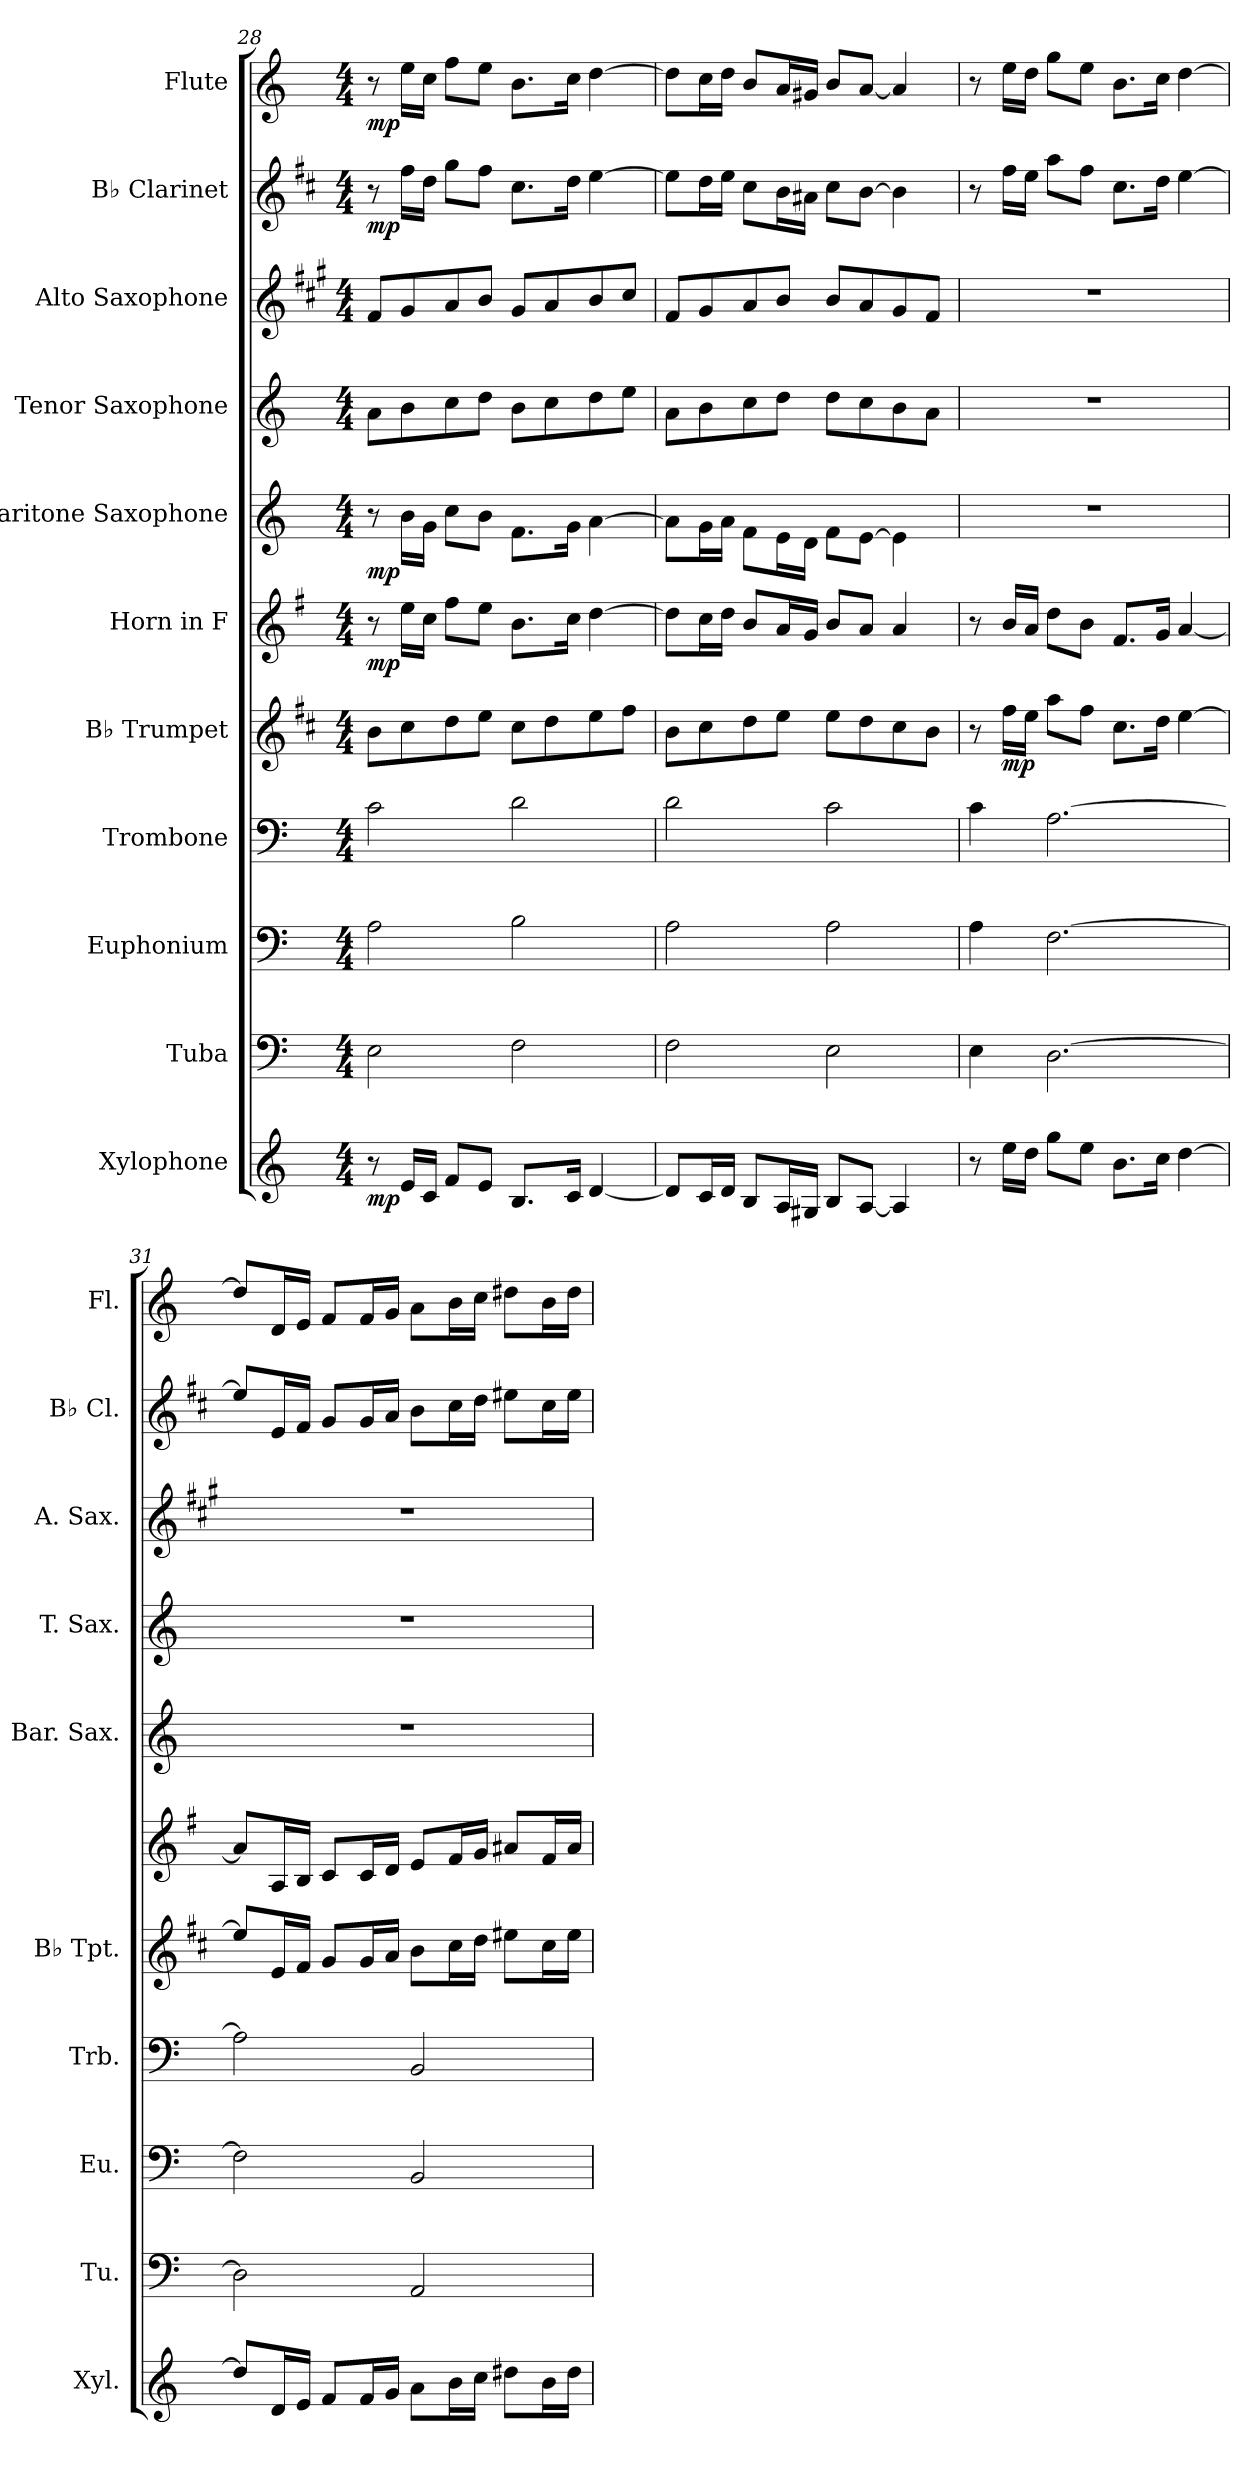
**kern	**dynam	**kern	**kern	**kern	**kern	**dynam	**kern	**dynam	**kern	**dynam	**kern	**kern	**kern	**dynam	**kern	**dynam
*part11	*part11	*part10	*part9	*part8	*part7	*part7	*part6	*part6	*part5	*part5	*part4	*part3	*part2	*part2	*part1	*part1
*staff11	*staff11	*staff10	*staff9	*staff8	*staff7	*staff7	*staff6	*staff6	*staff5	*staff5	*staff4	*staff3	*staff2	*staff2	*staff1	*staff1
*I"Xylophone	*	*I"Tuba	*I"Euphonium	*I"Trombone	*I"B♭ Trumpet	*	*I"Horn in F	*	*I"Baritone Saxophone	*	*I"Tenor Saxophone	*I"Alto Saxophone	*I"B♭ Clarinet	*	*I"Flute	*
*I'Xyl.	*	*I'Tu.	*I'Eu.	*I'Trb.	*I'B♭ Tpt.	*	*	*	*I'Bar. Sax.	*	*I'T. Sax.	*I'A. Sax.	*I'B♭ Cl.	*	*I'Fl.	*
!!LO:PB:g=z
*clefG2	*	*clefF4	*clefF4	*clefF4	*clefG2	*	*clefG2	*	*clefG2	*	*clefG2	*clefG2	*clefG2	*	*clefG2	*
*ITrd-7c-12	*	*	*	*	*ITrd1c2	*	*ITrd4c7	*	*ITrd12c21	*	*ITrd8c14	*ITrd5c9	*ITrd1c2	*	*	*
*k[]	*	*k[]	*k[]	*k[]	*k[]	*	*k[]	*	*k[]	*	*k[]	*k[]	*k[]	*	*k[]	*
*M4/4	*	*M4/4	*M4/4	*M4/4	*M4/4	*	*M4/4	*	*M4/4	*	*M4/4	*M4/4	*M4/4	*	*M4/4	*
=28	=28	=28	=28	=28	=28	=28	=28	=28	=28	=28	=28	=28	=28	=28	=28	=28
!	!LO:DY:b	!	!	!	!	!	!	!LO:DY:b	!	!LO:DY:b	!	!	!	!LO:DY:b	!	!LO:DY:b
8r	mp	2E\	2A\	2c\	8a\L	.	8r	mp	8r	mp	8A\L	8A/L	8r	mp	8r	mp
16ee/LL	.	.	.	.	8b\	.	16a\LL	.	16B\LL	.	8B\	8B/	16ee\LL	.	16ee\LL	.
16cc/JJ	.	.	.	.	.	.	16f\JJ	.	16G\JJ	.	.	.	16cc\JJ	.	16cc\JJ	.
8ff/L	.	.	.	.	8cc\	.	8b\L	.	8c\L	.	8c\	8c/	8ff\L	.	8ff\L	.
8ee/J	.	.	.	.	8dd\J	.	8a\J	.	8B\J	.	8d\J	8d/J	8ee\J	.	8ee\J	.
8.b/L	.	2F\	2B\	2d\	8b\L	.	8.e\L	.	8.F\L	.	8B\L	8B/L	8.b\L	.	8.b\L	.
.	.	.	.	.	8cc\	.	.	.	.	.	8c\	8c/	.	.	.	.
16cc/Jk	.	.	.	.	.	.	16f\Jk	.	16G\Jk	.	.	.	16cc\Jk	.	16cc\Jk	.
[4dd/	.	.	.	.	8dd\	.	[4g\	.	[4A\	.	8d\	8d/	[4dd\	.	[4dd\	.
.	.	.	.	.	8ee\J	.	.	.	.	.	8e\J	8e/J	.	.	.	.
=29	=29	=29	=29	=29	=29	=29	=29	=29	=29	=29	=29	=29	=29	=29	=29	=29
8dd/L]	.	2F\	2A\	2d\	8a\L	.	8g\L]	.	8A\L]	.	8A\L	8A/L	8dd\L]	.	8dd\L]	.
16cc/L	.	.	.	.	8b\	.	16f\L	.	16G\L	.	8B\	8B/	16cc\L	.	16cc\L	.
16dd/JJ	.	.	.	.	.	.	16g\JJ	.	16A\JJ	.	.	.	16dd\JJ	.	16dd\JJ	.
8b/L	.	.	.	.	8cc\	.	8e/L	.	8F\L	.	8c\	8c/	8b\L	.	8b/L	.
16a/L	.	.	.	.	8dd\J	.	16d/L	.	16E\L	.	8d\J	8d/J	16a\L	.	16a/L	.
16g#X/JJ	.	.	.	.	.	.	16c/JJ	.	16D\JJ	.	.	.	16g#X\JJ	.	16g#X/JJ	.
8b/L	.	2E\	2A\	2c\	8dd\L	.	8e/L	.	8F\L	.	8d\L	8d/L	8b\L	.	8b/L	.
[8a/J	.	.	.	.	8cc\	.	8d/J	.	[8E\J	.	8c\	8c/	[8a\J	.	[8a/J	.
4a/]	.	.	.	.	8b\	.	4d/	.	4E\]	.	8B\	8B/	4a\]	.	4a/]	.
.	.	.	.	.	8a\J	.	.	.	.	.	8A\J	8A/J	.	.	.	.
=30	=30	=30	=30	=30	=30	=30	=30	=30	=30	=30	=30	=30	=30	=30	=30	=30
8r	.	4E\	4A\	4c\	8r	.	8r	.	1r	.	1r	1r	8r	.	8r	.
!	!	!	!	!	!	!LO:DY:b	!	!	!	!	!	!	!	!	!	!
16eee\LL	.	.	.	.	16ee\LL	mp	16e/LL	.	.	.	.	.	16ee\LL	.	16ee\LL	.
16ddd\JJ	.	.	.	.	16dd\JJ	.	16d/JJ	.	.	.	.	.	16dd\JJ	.	16dd\JJ	.
8ggg\L	.	[2.D\	[2.F\	[2.A\	8gg\L	.	8g\L	.	.	.	.	.	8gg\L	.	8gg\L	.
8eee\J	.	.	.	.	8ee\J	.	8e\J	.	.	.	.	.	8ee\J	.	8ee\J	.
8.bb\L	.	.	.	.	8.b\L	.	8.B/L	.	.	.	.	.	8.b\L	.	8.b\L	.
16ccc\Jk	.	.	.	.	16cc\Jk	.	16c/Jk	.	.	.	.	.	16cc\Jk	.	16cc\Jk	.
[4ddd\	.	.	.	.	[4dd\	.	[4d/	.	.	.	.	.	[4dd\	.	[4dd\	.
!!LO:PB:g=z
=31	=31	=31	=31	=31	=31	=31	=31	=31	=31	=31	=31	=31	=31	=31	=31	=31
8ddd/L]	.	2D\]	2F\]	2A\]	8dd/L]	.	8d/L]	.	1r	.	1r	1r	8dd/L]	.	8dd/L]	.
16dd/L	.	.	.	.	16d/L	.	16D/L	.	.	.	.	.	16d/L	.	16d/L	.
16ee/JJ	.	.	.	.	16e/JJ	.	16E/JJ	.	.	.	.	.	16e/JJ	.	16e/JJ	.
8ff/L	.	.	.	.	8f/L	.	8F/L	.	.	.	.	.	8f/L	.	8f/L	.
16ff/L	.	.	.	.	16f/L	.	16F/L	.	.	.	.	.	16f/L	.	16f/L	.
16gg/JJ	.	.	.	.	16g/JJ	.	16G/JJ	.	.	.	.	.	16g/JJ	.	16g/JJ	.
8aa\L	.	2AA/	2BB/	2BB/	8a\L	.	8A/L	.	.	.	.	.	8a\L	.	8a\L	.
16bb\L	.	.	.	.	16b\L	.	16B/L	.	.	.	.	.	16b\L	.	16b\L	.
16ccc\JJ	.	.	.	.	16cc\JJ	.	16c/JJ	.	.	.	.	.	16cc\JJ	.	16cc\JJ	.
8ddd#X\L	.	.	.	.	8dd#X\L	.	8d#X/L	.	.	.	.	.	8dd#X\L	.	8dd#X\L	.
16bb\L	.	.	.	.	16b\L	.	16B/L	.	.	.	.	.	16b\L	.	16b\L	.
16ddd#\JJ	.	.	.	.	16dd#\JJ	.	16d#/JJ	.	.	.	.	.	16dd#\JJ	.	16dd#\JJ	.
=	=	=	=	=	=	=	=	=	=	=	=	=	=	=	=	=
*-	*-	*-	*-	*-	*-	*-	*-	*-	*-	*-	*-	*-	*-	*-	*-	*-
